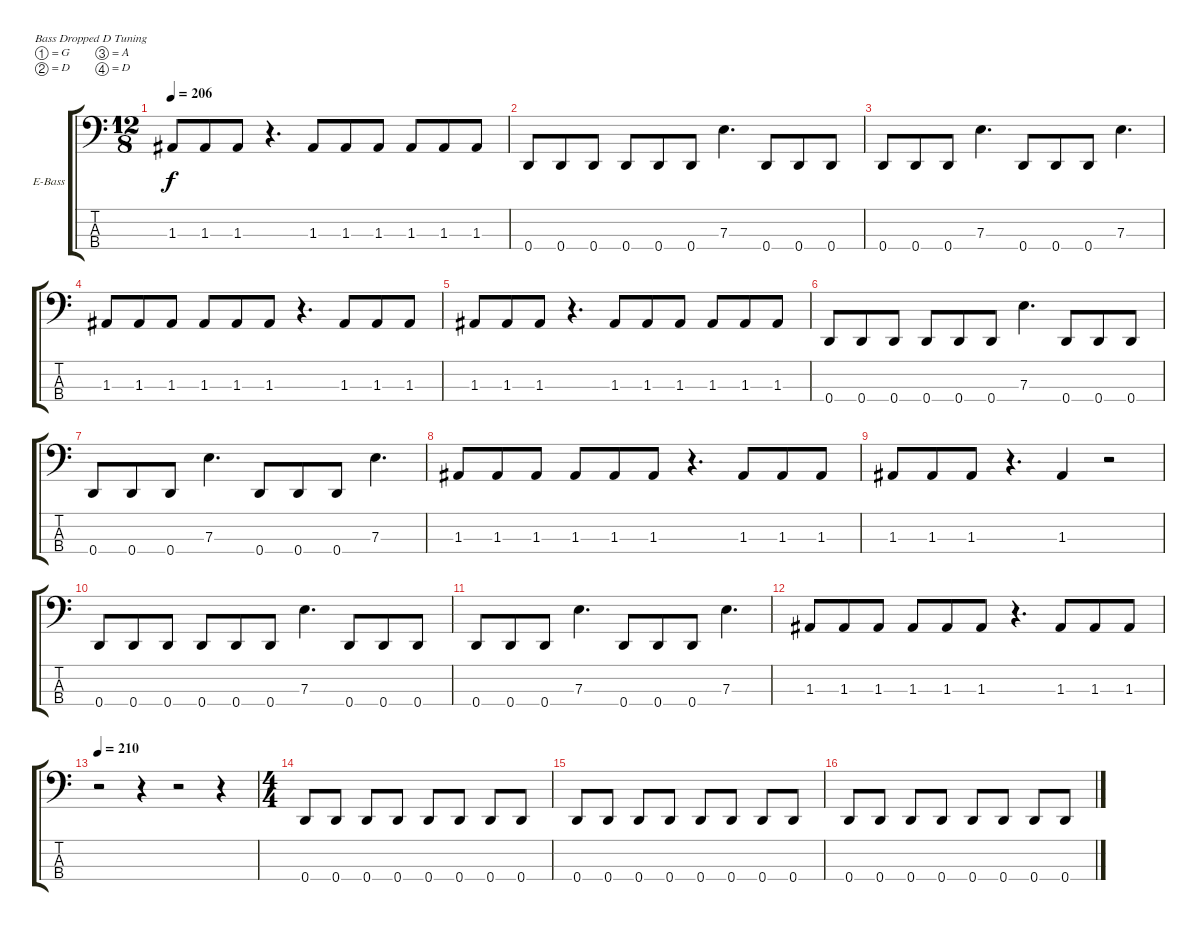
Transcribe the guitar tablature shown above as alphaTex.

\bracketExtendMode groupsimilarinstruments
\firstSystemTrackNameOrientation horizontal
\otherSystemsTrackNameOrientation horizontal
\track ("Bass" "E-Bass") {instrument electricbasspick}
\staff {score tabs}
\tuning (G2 D2 A1 D1)
\ts (12 8)
\tempo 206
\clef f4
\ks c
1.3.8{dy f} 1.3.8 1.3.8 r.4{d} 1.3.8 1.3.8 1.3.8 1.3.8 1.3.8 1.3.8 |
0.4.8 0.4.8 0.4.8 0.4.8 0.4.8 0.4.8 7.3.4{d} 0.4.8 0.4.8 0.4.8 |
0.4.8 0.4.8 0.4.8 7.3.4{d} 0.4.8 0.4.8 0.4.8 7.3.4{d} |
1.3.8 1.3.8 1.3.8 1.3.8 1.3.8 1.3.8 r.4{d} 1.3.8 1.3.8 1.3.8 |
1.3.8 1.3.8 1.3.8 r.4{d} 1.3.8 1.3.8 1.3.8 1.3.8 1.3.8 1.3.8 |
0.4.8 0.4.8 0.4.8 0.4.8 0.4.8 0.4.8 7.3.4{d} 0.4.8 0.4.8 0.4.8 |
0.4.8 0.4.8 0.4.8 7.3.4{d} 0.4.8 0.4.8 0.4.8 7.3.4{d} |
1.3.8 1.3.8 1.3.8 1.3.8 1.3.8 1.3.8 r.4{d} 1.3.8 1.3.8 1.3.8 |
1.3.8 1.3.8 1.3.8 r.4{d} 1.3.4 r.2 |
0.4.8 0.4.8 0.4.8 0.4.8 0.4.8 0.4.8 7.3.4{d} 0.4.8 0.4.8 0.4.8 |
0.4.8 0.4.8 0.4.8 7.3.4{d} 0.4.8 0.4.8 0.4.8 7.3.4{d} |
1.3.8 1.3.8 1.3.8 1.3.8 1.3.8 1.3.8 r.4{d} 1.3.8 1.3.8 1.3.8 |
\tempo 210
r.2 r.4 r.2 r.4 |
\ts (4 4)
0.4.8 0.4.8 0.4.8 0.4.8 0.4.8 0.4.8 0.4.8 0.4.8 |
0.4.8 0.4.8 0.4.8 0.4.8 0.4.8 0.4.8 0.4.8 0.4.8 |
0.4.8 0.4.8 0.4.8 0.4.8 0.4.8 0.4.8 0.4.8 0.4.8
